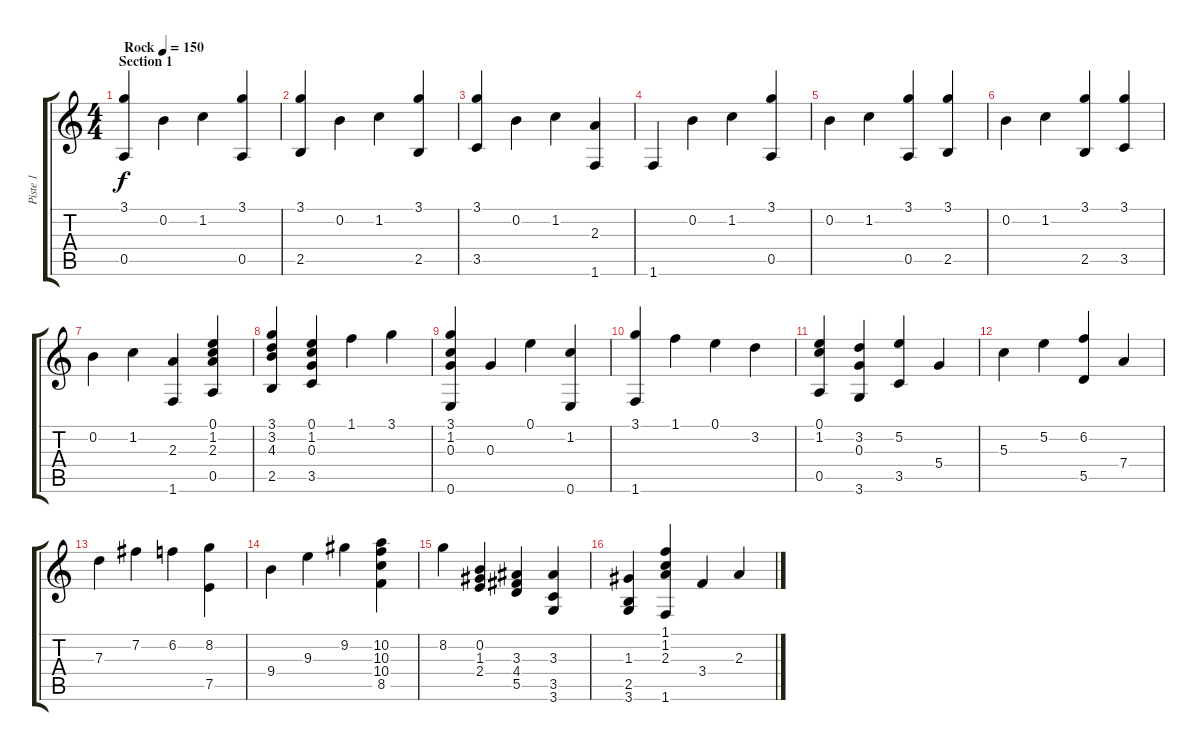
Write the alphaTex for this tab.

\track ("Piste 1" "Piste 1") {instrument acousticguitarsteel}
\staff {score tabs}
\tuning (E4 B3 G3 D3 A2 E2) {hide}
\ts (4 4)
\section ("" "Section 1")
\tempo (150 "Rock")
\clef g2
\ks c
(3.1 0.5).4{dy f instrument acousticguitarsteel} 0.2.4 1.2.4 (3.1 0.5).4 |
(3.1 2.5).4 0.2.4 1.2.4 (3.1 2.5).4 |
(3.1 3.5).4 0.2.4 1.2.4 (2.3 1.6).4 |
1.6.4 0.2.4 1.2.4 (3.1 0.5).4 |
0.2.4 1.2.4 (3.1 0.5).4 (3.1 2.5).4 |
0.2.4 1.2.4 (3.1 2.5).4 (3.1 3.5).4 |
0.2.4 1.2.4 (2.3 1.6).4 (0.1 1.2 2.3 0.5).4 |
(3.1 3.2 4.3 2.5).4 (0.1 1.2 0.3 3.5).4 1.1.4 3.1.4 |
(3.1 1.2 0.3 0.6).4 0.3.4 0.1.4 (1.2 0.6).4 |
(3.1 1.6).4 1.1.4 0.1.4 3.2.4 |
(0.1 1.2 0.5).4 (3.2 0.3 3.6).4 (5.2 3.5).4 5.4.4 |
5.3.4 5.2.4 (6.2 5.5).4 7.4.4 |
7.3.4 7.2.4 6.2.4 (8.2 7.5).4 |
9.4.4 9.3.4 9.2.4 (10.2 10.3 10.4 8.5).4 |
8.2.4 (0.2 1.3 2.4).4 (3.3 4.4 5.5).4 (3.3 3.5 3.6).4 |
(1.3 2.5 3.6).4 (1.1 1.2 2.3 1.6).4 3.4.4 2.3.4
